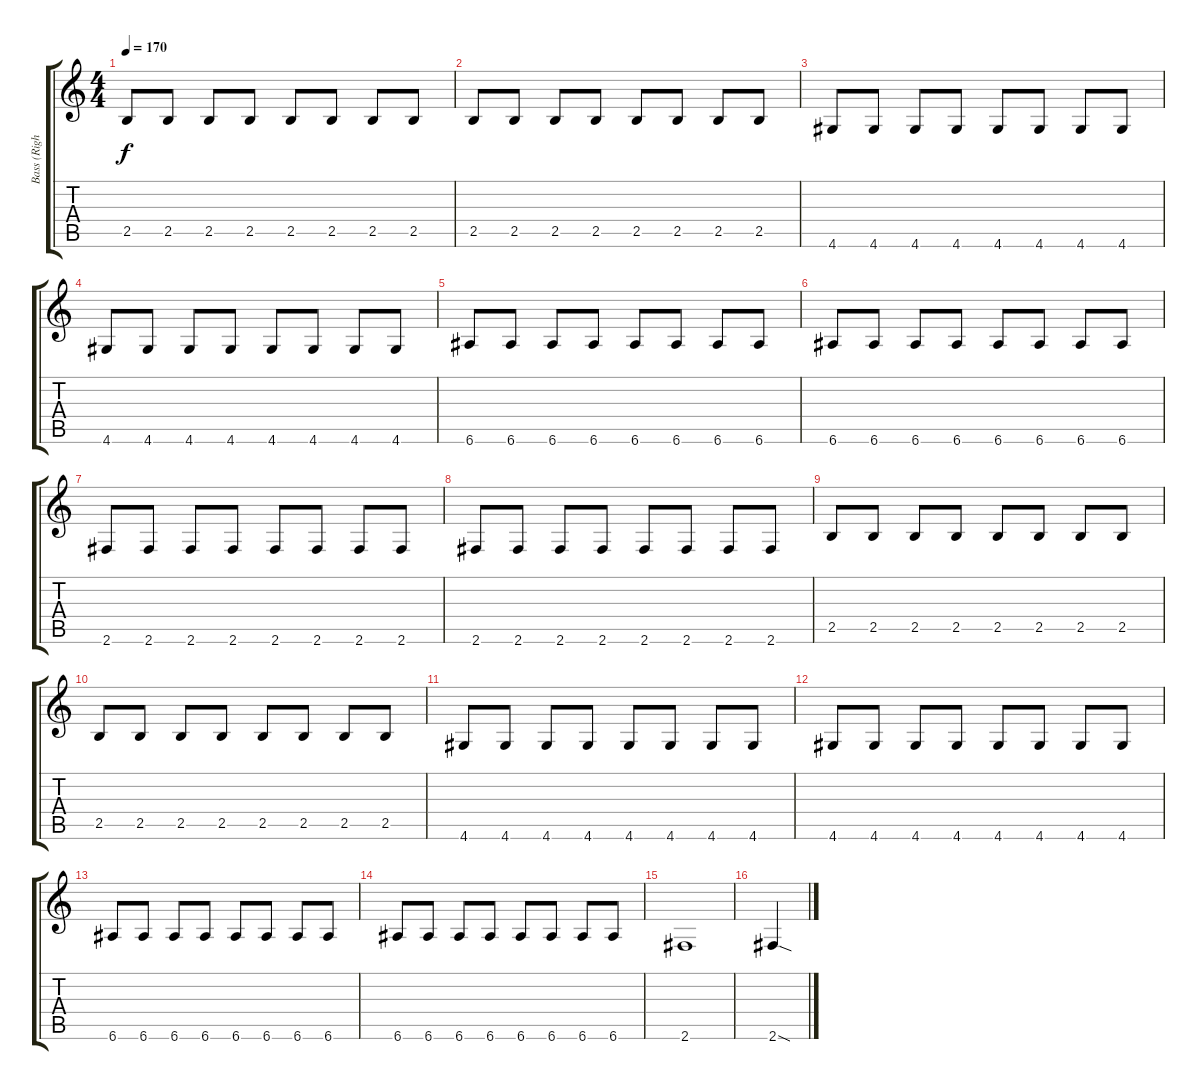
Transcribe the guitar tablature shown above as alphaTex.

\track ("Bass (Right)" "Bass (Righ") {instrument acousticbass}
\staff {score tabs}
\tuning (E4 B3 G3 D3 A2 E2) {hide}
\ts (4 4)
\tempo 170
\clef g2
\ks c
2.5.8{dy f} 2.5.8 2.5.8 2.5.8 2.5.8 2.5.8 2.5.8 2.5.8 |
2.5.8 2.5.8 2.5.8 2.5.8 2.5.8 2.5.8 2.5.8 2.5.8 |
4.6.8 4.6.8 4.6.8 4.6.8 4.6.8 4.6.8 4.6.8 4.6.8 |
4.6.8 4.6.8 4.6.8 4.6.8 4.6.8 4.6.8 4.6.8 4.6.8 |
6.6.8 6.6.8 6.6.8 6.6.8 6.6.8 6.6.8 6.6.8 6.6.8 |
6.6.8 6.6.8 6.6.8 6.6.8 6.6.8 6.6.8 6.6.8 6.6.8 |
2.6.8 2.6.8 2.6.8 2.6.8 2.6.8 2.6.8 2.6.8 2.6.8 |
2.6.8 2.6.8 2.6.8 2.6.8 2.6.8 2.6.8 2.6.8 2.6.8 |
2.5.8 2.5.8 2.5.8 2.5.8 2.5.8 2.5.8 2.5.8 2.5.8 |
2.5.8 2.5.8 2.5.8 2.5.8 2.5.8 2.5.8 2.5.8 2.5.8 |
4.6.8 4.6.8 4.6.8 4.6.8 4.6.8 4.6.8 4.6.8 4.6.8 |
4.6.8 4.6.8 4.6.8 4.6.8 4.6.8 4.6.8 4.6.8 4.6.8 |
6.6.8 6.6.8 6.6.8 6.6.8 6.6.8 6.6.8 6.6.8 6.6.8 |
6.6.8 6.6.8 6.6.8 6.6.8 6.6.8 6.6.8 6.6.8 6.6.8 |
2.6.1 |
2.6{sod}.4
